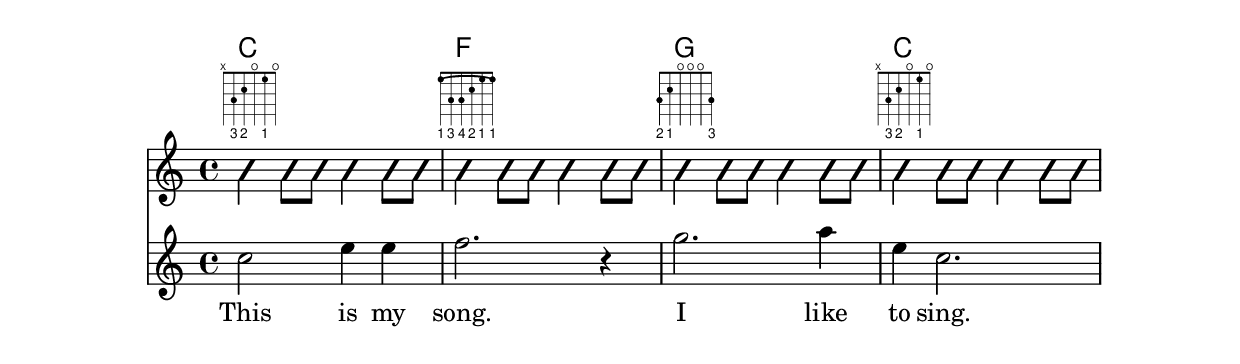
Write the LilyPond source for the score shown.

%% Do not edit this file; it is automatically
%% generated from LSR http://lsr.dsi.unimi.it
%% This file is in the public domain.
\version "2.13.16"

\header {
  lsrtags = "rhythms, fretted-strings"

%% Translation of GIT committish: 5a7301fc350ffc3ab5bd3a2084c91666c9e9a549
  texidoces = "
Para la música de guitarra, es posible mostrar los ritmos de rasgueo,
además de las notas de la melodía, acordes y diagramas de posiciones.

"
  doctitlees = "Ritmos rasgueados de guitarra"

%% Translation of GIT committish: 0a868be38a775ecb1ef935b079000cebbc64de40
  texidocde = "
In Guitarrennotation kann neben Melodie, Akkordbezeichnungen und
Bunddiagrammen auch der Schlagrhythmus angegeben werden.

"
  doctitlede = "Schlagrhythmus für Guitarren"


%% Translation of GIT committish: 015b8e65e5e9a74cea1618b597402b5b74f89b89
  texidocfr = "
En matière de notation pour guitare, il arrive que soient indiqués les
@qq{coups de gratte} en plus de la mélodie, grilles d'accords et
diagrammes de tablature.

"
  doctitlefr = "Rythmique et guitare"

  texidoc = "
For guitar music, it is possible to show strum rhythms, along with
melody notes, chord names and fret diagrams.

"
  doctitle = "Guitar strum rhythms"
} % begin verbatim

\include "predefined-guitar-fretboards.ly"
<<
  \new ChordNames {
    \chordmode {
      c1 | f | g | c
    }
  }
  \new FretBoards {
    \chordmode {
      c1 | f | g | c
    }
  }
  \new Voice \with {
    \consists "Pitch_squash_engraver"
  } {
    \relative c'' {
      \improvisationOn
      c4 c8 c c4 c8 c
      f4 f8 f f4 f8 f
      g4 g8 g g4 g8 g
      c4 c8 c c4 c8 c
    }
  }
  \new Voice = "melody" {
    \relative c'' {
      c2 e4 e4
      f2. r4
      g2. a4
      e4 c2.
    }
  }
  \new Lyrics {
    \lyricsto "melody" {
      This is my song.
      I like to sing.
    }
  }
>>

